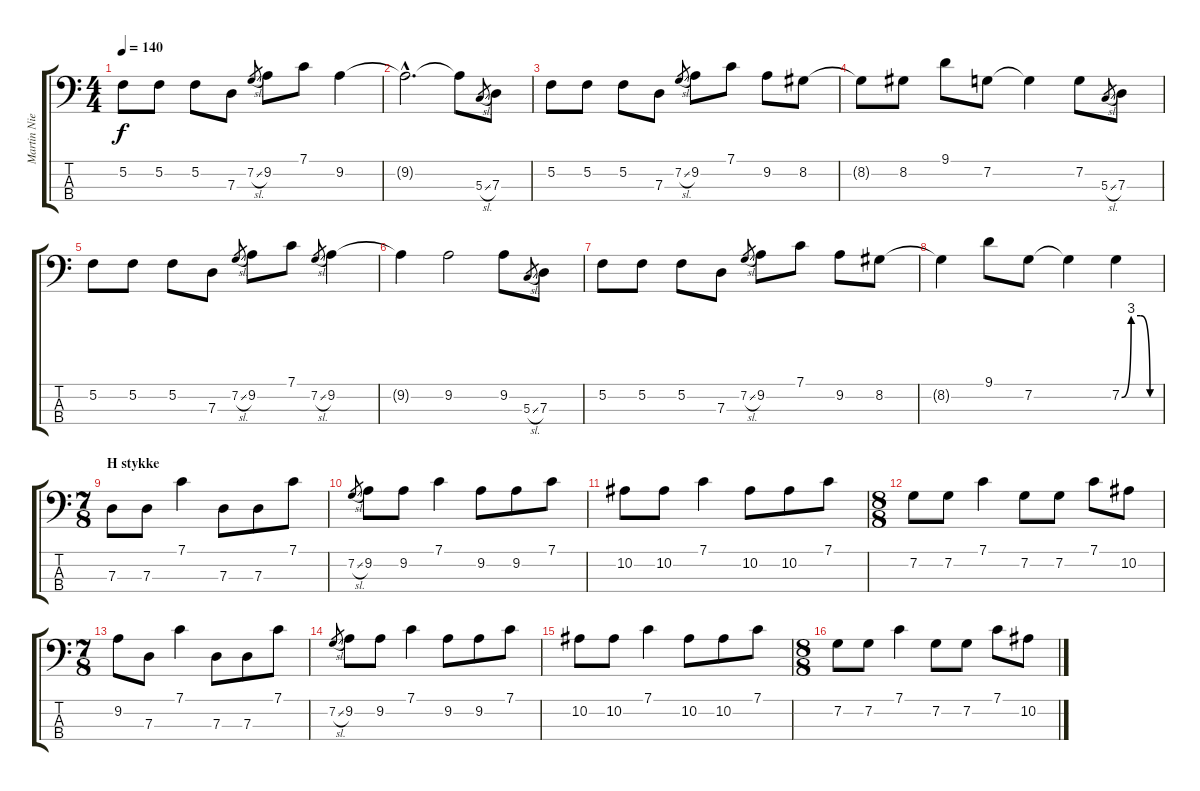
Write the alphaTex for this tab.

\track ("Martin Nielsen (Bass)" "Martin Nie") {instrument electricbasspick}
\staff {score tabs}
\tuning (F2 C2 G1 D1) {hide}
\ts (4 4)
\tempo 140
\clef f4
\ks c
5.2.8{dy f} 5.2.8 5.2.8 7.3.8 7.2{sl}.8{gr} 9.2.8 7.1.8 9.2.4 |
9.2{hac t}.2{d} 9.2{t}.8 5.3{sl}.8{gr} 7.3.8 |
5.2.8 5.2.8 5.2.8 7.3.8 7.2{sl}.8{gr} 9.2.8 7.1.8 9.2.8 8.2.8 |
8.2{t}.8 8.2.8 9.1.8 7.2.8 7.2{t}.4 7.2.8 5.3{sl}.8{gr} 7.3.8 |
5.2.8 5.2.8 5.2.8 7.3.8 7.2{sl}.8{gr} 9.2.8 7.1.8 7.2{sl}.8{gr} 9.2.4 |
9.2{t}.4 9.2.2 9.2.8 5.3{sl}.8{gr} 7.3.8 |
5.2.8 5.2.8 5.2.8 7.3.8 7.2{sl}.8{gr} 9.2.8 7.1.8 9.2.8 8.2.8 |
8.2{t}.4 9.1.8 7.2.8 7.2{t}.4 7.2{be (custom 0 0 15 12 30 12 45 0 60 0)}.4 |
\ts (7 8)
\section ("" "H stykke")
7.3.8 7.3.8 7.1.4 7.3.8 7.3.8 7.1.8 |
7.2{sl}.8{gr} 9.2.8 9.2.8 7.1.4 9.2.8 9.2.8 7.1.8 |
10.2.8 10.2.8 7.1.4 10.2.8 10.2.8 7.1.8 |
\ts (8 8)
7.2.8 7.2.8 7.1.4 7.2.8 7.2.8 7.1.8 10.2.8 |
\ts (7 8)
9.2.8 7.3.8 7.1.4 7.3.8 7.3.8 7.1.8 |
7.2{sl}.8{gr} 9.2.8 9.2.8 7.1.4 9.2.8 9.2.8 7.1.8 |
10.2.8 10.2.8 7.1.4 10.2.8 10.2.8 7.1.8 |
\ts (8 8)
7.2.8 7.2.8 7.1.4 7.2.8 7.2.8 7.1.8 10.2.8
